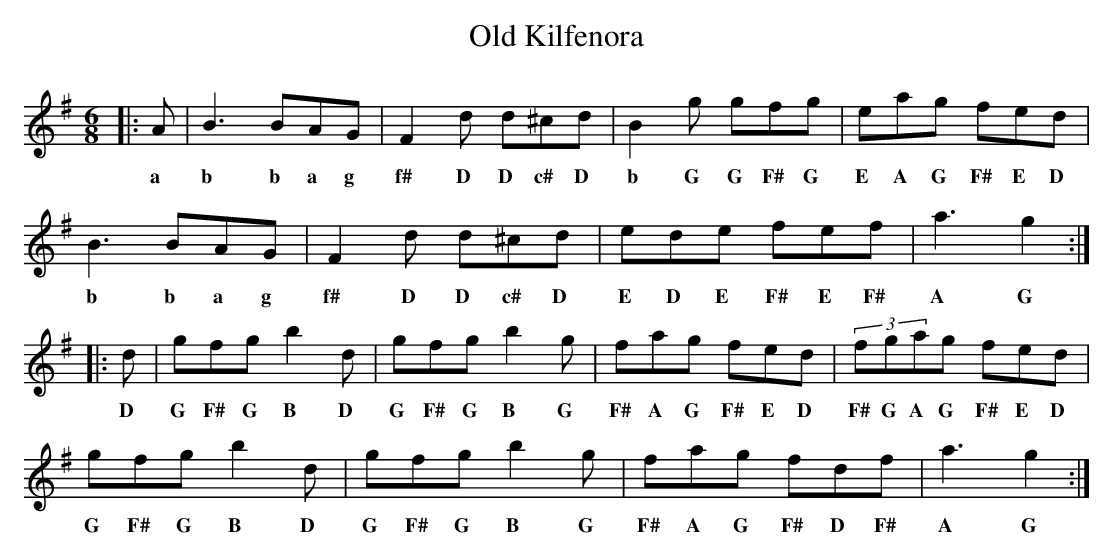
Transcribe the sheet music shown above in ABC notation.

X:1
T:Old Kilfenora
M:6/8
L:1/8
K:G
|:A|B3 BAG|F2d d^cd|B2g gfg|eag fed|
w:a b b a g f# D D c# D b G G F# G E A G F# E D
B3 BAG|F2d d^cd|ede fef|a3 g2:|
w:b b a g f# D D c# D E D E F# E F# A G
|:d|gfg b2d|gfg b2g|fag fed|(3fgag fed|
w:D G F# G B D G F# G B G F# A G F# E D F# G A G F# E D
gfg b2d|gfg b2g|fag fdf|a3 g2:|
w:G F# G B D G F# G B G F# A G F# D F# A G
